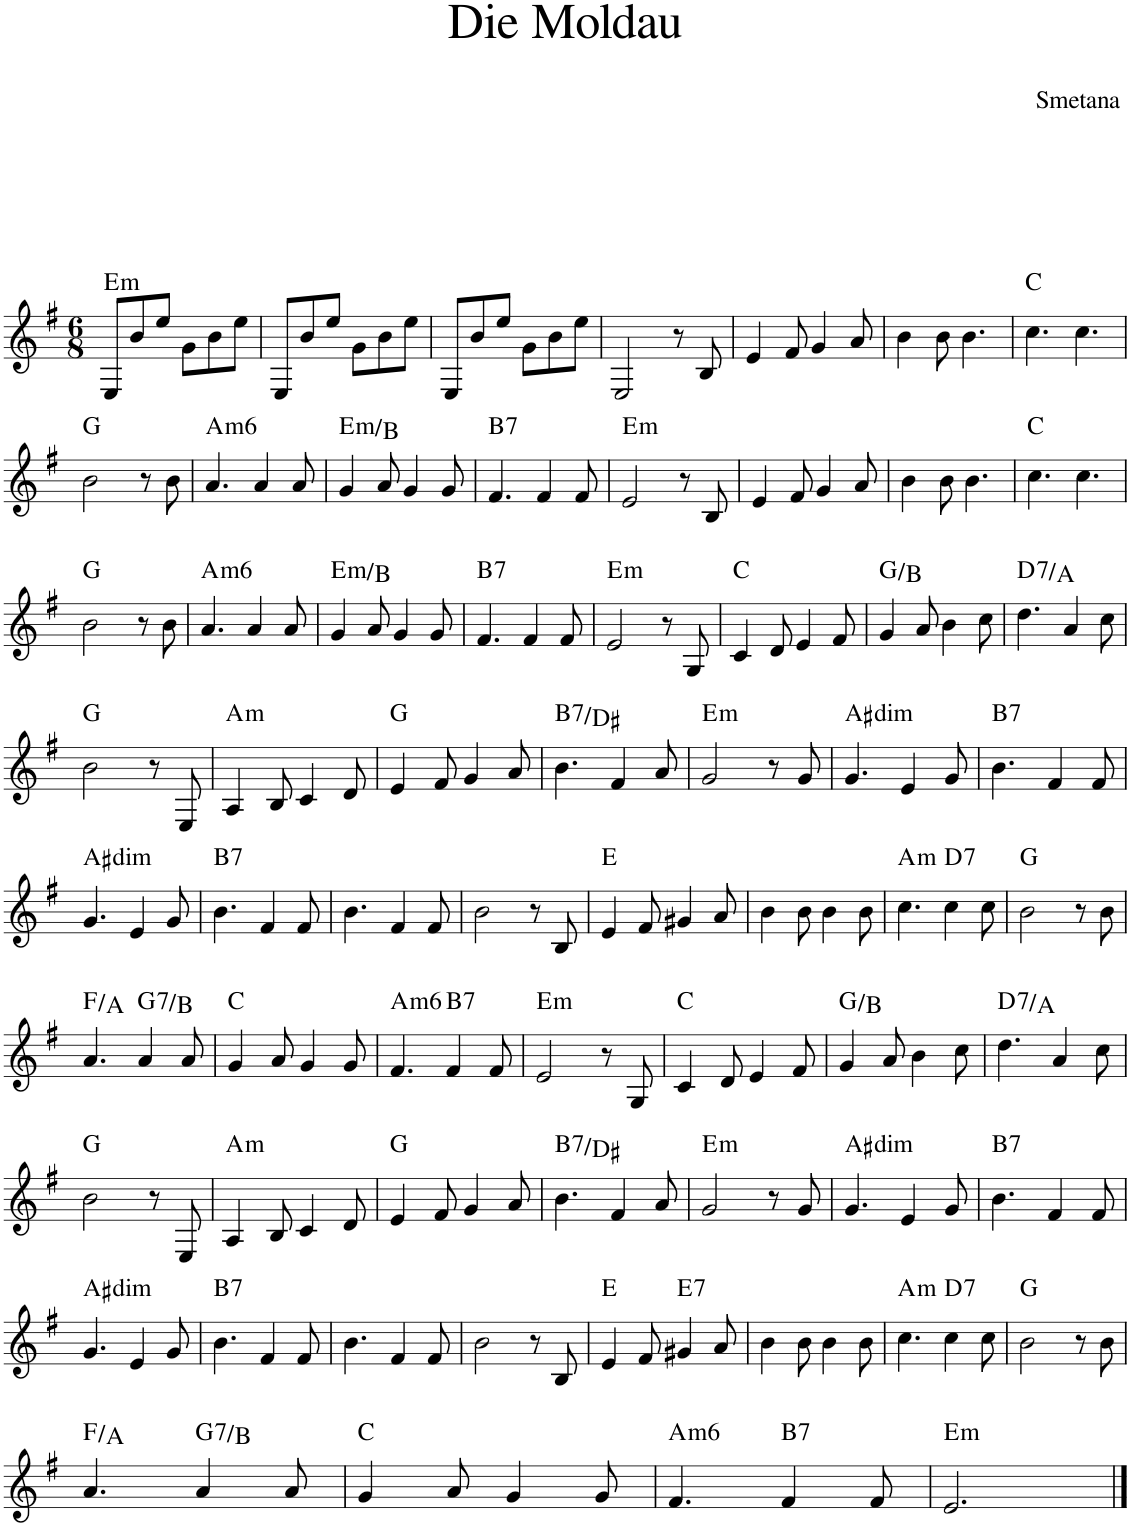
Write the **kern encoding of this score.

**kern	**harte
*part1	*part1
*staff1	*
*I"Piano	*
*I'Pno.	*
*clefG2	*
*k[f#]	*
*M6/8	*
=1	=1
!	!LO:H:kt=m
8E/L	E:min
8b/	.
8ee/J	.
8g\L	.
8b\	.
8ee\J	.
=2	=2
8E/L	.
8b/	.
8ee/J	.
8g\L	.
8b\	.
8ee\J	.
=3	=3
8E/L	.
8b/	.
8ee/J	.
8g\L	.
8b\	.
8ee\J	.
=4	=4
2E/	.
8r	.
8B/	.
=5	=5
4e/	.
8f#/	.
4g/	.
8a/	.
=6	=6
4b\	.
8b\	.
4.b\	.
=7	=7
4.cc\	C:maj
4.cc\	.
!!LO:LB:g=z
=8	=8
2b\	G:maj
8r	.
8b\	.
=9	=9
!	!LO:H:kt=m6
4.a/	A:min6
4a/	.
8a/	.
=10	=10
!	!LO:H:kt=m
4g/	E:min/5
8a/	.
4g/	.
8g/	.
=11	=11
!	!LO:H:kt=7
4.f#/	B:7
4f#/	.
8f#/	.
=12	=12
!	!LO:H:kt=m
2e/	E:min
8r	.
8B/	.
=13	=13
4e/	.
8f#/	.
4g/	.
8a/	.
=14	=14
4b\	.
8b\	.
4.b\	.
=15	=15
4.cc\	C:maj
4.cc\	.
!!LO:LB:g=z
=16	=16
2b\	G:maj
8r	.
8b\	.
=17	=17
!	!LO:H:kt=m6
4.a/	A:min6
4a/	.
8a/	.
=18	=18
!	!LO:H:kt=m
4g/	E:min/5
8a/	.
4g/	.
8g/	.
=19	=19
!	!LO:H:kt=7
4.f#/	B:7
4f#/	.
8f#/	.
=20	=20
!	!LO:H:kt=m
2e/	E:min
8r	.
8G/	.
=21	=21
4c/	C:maj
8d/	.
4e/	.
8f#/	.
=22	=22
4g/	G:maj/3
8a/	.
4b\	.
8cc\	.
=23	=23
!	!LO:H:kt=7
4.dd\	D:7/5
4a/	.
8cc\	.
!!LO:LB:g=z
=24	=24
2b\	G:maj
8r	.
8E/	.
=25	=25
!	!LO:H:kt=m
4A/	A:min
8B/	.
4c/	.
8d/	.
=26	=26
4e/	G:maj
8f#/	.
4g/	.
8a/	.
=27	=27
!	!LO:H:kt=7
4.b\	B:7/3
4f#/	.
8a/	.
=28	=28
!	!LO:H:kt=m
2g/	E:min
8r	.
8g/	.
=29	=29
!	!LO:H:kt=dim
4.g/	A#:dim
4e/	.
8g/	.
=30	=30
!	!LO:H:kt=7
4.b\	B:7
4f#/	.
8f#/	.
!!LO:LB:g=z
=31	=31
!	!LO:H:kt=dim
4.g/	A#:dim
4e/	.
8g/	.
=32	=32
!	!LO:H:kt=7
4.b\	B:7
4f#/	.
8f#/	.
=33	=33
4.b\	.
4f#/	.
8f#/	.
=34	=34
2b\	.
8r	.
8B/	.
=35	=35
4e/	E:maj
8f#/	.
4g#X/	.
8a/	.
=36	=36
4b\	.
8b\	.
4b\	.
8b\	.
=37	=37
!	!LO:H:kt=m
4.cc\	A:min
!	!LO:H:kt=7
4cc\	D:7
8cc\	.
=38	=38
2b\	G:maj
8r	.
8b\	.
!!LO:LB:g=z
=39	=39
4.a/	F:maj/3
!	!LO:H:kt=7
4a/	G:7/3
8a/	.
=40	=40
4g/	C:maj
8a/	.
4g/	.
8g/	.
=41	=41
!	!LO:H:kt=m6
4.f#/	A:min6
!	!LO:H:kt=7
4f#/	B:7
8f#/	.
=42	=42
!	!LO:H:kt=m
2e/	E:min
8r	.
8G/	.
=43	=43
4c/	C:maj
8d/	.
4e/	.
8f#/	.
=44	=44
4g/	G:maj/3
8a/	.
4b\	.
8cc\	.
=45	=45
!	!LO:H:kt=7
4.dd\	D:7/5
4a/	.
8cc\	.
!!LO:LB:g=z
=46	=46
2b\	G:maj
8r	.
8E/	.
=47	=47
!	!LO:H:kt=m
4A/	A:min
8B/	.
4c/	.
8d/	.
=48	=48
4e/	G:maj
8f#/	.
4g/	.
8a/	.
=49	=49
!	!LO:H:kt=7
4.b\	B:7/3
4f#/	.
8a/	.
=50	=50
!	!LO:H:kt=m
2g/	E:min
8r	.
8g/	.
=51	=51
!	!LO:H:kt=dim
4.g/	A#:dim
4e/	.
8g/	.
=52	=52
!	!LO:H:kt=7
4.b\	B:7
4f#/	.
8f#/	.
!!LO:LB:g=z
=53	=53
!	!LO:H:kt=dim
4.g/	A#:dim
4e/	.
8g/	.
=54	=54
!	!LO:H:kt=7
4.b\	B:7
4f#/	.
8f#/	.
=55	=55
4.b\	.
4f#/	.
8f#/	.
=56	=56
2b\	.
8r	.
8B/	.
=57	=57
4e/	E:maj
8f#/	.
!	!LO:H:kt=7
4g#X/	E:7
8a/	.
=58	=58
4b\	.
8b\	.
4b\	.
8b\	.
=59	=59
!	!LO:H:kt=m
4.cc\	A:min
!	!LO:H:kt=7
4cc\	D:7
8cc\	.
=60	=60
2b\	G:maj
8r	.
8b\	.
!!LO:LB:g=z
=61	=61
4.a/	F:maj/3
!	!LO:H:kt=7
4a/	G:7/3
8a/	.
=62	=62
4g/	C:maj
8a/	.
4g/	.
8g/	.
=63	=63
!	!LO:H:kt=m6
4.f#/	A:min6
!	!LO:H:kt=7
4f#/	B:7
8f#/	.
=64	=64
!	!LO:H:kt=m
2.e/	E:min
==	==
*-	*-
